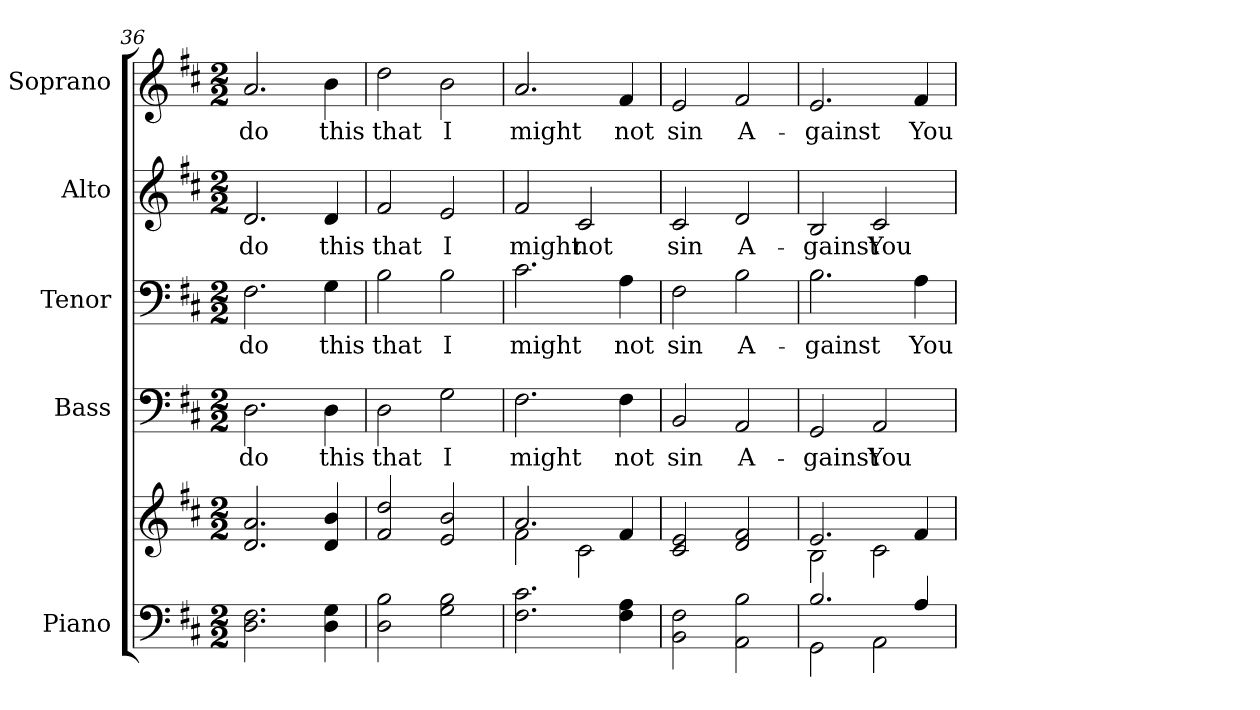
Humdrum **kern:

**kern	**kern	**kern	**text	**kern	**text	**kern	**text	**kern	**text
*part5	*part5	*part4	*part4	*part3	*part3	*part2	*part2	*part1	*part1
*staff6	*staff5	*staff4	*staff4	*staff3	*staff3	*staff2	*staff2	*staff1	*staff1
*I"Piano	*	*I"Bass	*	*I"Tenor	*	*I"Alto	*	*I"Soprano	*
*I'Pno.	*	*I'B.	*	*I'T.	*	*I'A.	*	*I'S.	*
*clefF4	*clefG2	*clefF4	*	*clefF4	*	*clefG2	*	*clefG2	*
*k[f#c#]	*k[f#c#]	*k[f#c#]	*	*k[f#c#]	*	*k[f#c#]	*	*k[f#c#]	*
*D:	*D:	*D:	*	*D:	*	*D:	*	*D:	*
*M2/2	*M2/2	*M2/2	*	*M2/2	*	*M2/2	*	*M2/2	*
=36	=36	=36	=36	=36	=36	=36	=36	=36	=36
!	!	!	!LO:LY:b:color=#000000	!	!	!	!	!	!
!	!	!	!	!	!LO:LY:b:color=#000000	!	!	!	!
!	!	!	!	!	!	!	!LO:LY:b:color=#000000	!	!
!	!	!	!	!	!	!	!	!	!LO:LY:b:color=#000000
2.Di\ 2.F#i	2.di/ 2.ai	2.Di\	do	2.F#i\	do	2.di/	do	2.ai/	do
!	!	!	!LO:LY:b:color=#000000	!	!	!	!	!	!
!	!	!	!	!	!LO:LY:b:color=#000000	!	!	!	!
!	!	!	!	!	!	!	!LO:LY:b:color=#000000	!	!
!	!	!	!	!	!	!	!	!	!LO:LY:b:color=#000000
4Di\ 4Gi	4di/ 4bi	4Di\	this	4Gi\	this	4di/	this	4bi\	this
=37	=37	=37	=37	=37	=37	=37	=37	=37	=37
!	!	!	!LO:LY:b:color=#000000	!	!	!	!	!	!
!	!	!	!	!	!LO:LY:b:color=#000000	!	!	!	!
!	!	!	!	!	!	!	!LO:LY:b:color=#000000	!	!
!	!	!	!	!	!	!	!	!	!LO:LY:b:color=#000000
2Di\ 2Bi	2f#i/ 2ddi	2Di\	that	2Bi\	that	2f#i/	that	2ddi\	that
!	!	!	!LO:LY:b:color=#000000	!	!	!	!	!	!
!	!	!	!	!	!LO:LY:b:color=#000000	!	!	!	!
!	!	!	!	!	!	!	!LO:LY:b:color=#000000	!	!
!	!	!	!	!	!	!	!	!	!LO:LY:b:color=#000000
2Gi\ 2Bi	2ei/ 2bi	2Gi\	I	2Bi\	I	2ei/	I	2bi\	I
=38	=38	=38	=38	=38	=38	=38	=38	=38	=38
*	*^	*	*	*	*	*	*	*	*
!	!	!	!	!LO:LY:b:color=#000000	!	!	!	!	!	!
!	!	!	!	!	!	!LO:LY:b:color=#000000	!	!	!	!
!	!	!	!	!	!	!	!	!LO:LY:b:color=#000000	!	!
!	!	!	!	!	!	!	!	!	!	!LO:LY:b:color=#000000
2.F#i\ 2.c#i	2.ai/	2f#i\	2.F#i\	might	2.c#i\	might	2f#i/	might	2.ai/	might
!	!	!	!	!	!	!	!	!LO:LY:b:color=#000000	!	!
.	.	2c#i\	.	.	.	.	2c#i/	not	.	.
!	!	!	!	!LO:LY:b:color=#000000	!	!	!	!	!	!
!	!	!	!	!	!	!LO:LY:b:color=#000000	!	!	!	!
!	!	!	!	!	!	!	!	!	!	!LO:LY:b:color=#000000
4F#i\ 4Ai	4f#i/	.	4F#i\	not	4Ai\	not	.	.	4f#i/	not
*	*v	*v	*	*	*	*	*	*	*	*
!!LO:PB:g=z
=39	=39	=39	=39	=39	=39	=39	=39	=39	=39
!	!	!	!LO:LY:b:color=#000000	!	!	!	!	!	!
!	!	!	!	!	!LO:LY:b:color=#000000	!	!	!	!
!	!	!	!	!	!	!	!LO:LY:b:color=#000000	!	!
!	!	!	!	!	!	!	!	!	!LO:LY:b:color=#000000
2BBi\ 2F#i	2c#i/ 2ei	2BBi/	sin	2F#i\	sin	2c#i/	sin	2ei/	sin
!	!	!	!LO:LY:b:color=#000000	!	!	!	!	!	!
!	!	!	!	!	!LO:LY:b:color=#000000	!	!	!	!
!	!	!	!	!	!	!	!LO:LY:b:color=#000000	!	!
!	!	!	!	!	!	!	!	!	!LO:LY:b:color=#000000
2AAi\ 2Bi	2di/ 2f#i	2AAi/	A-	2Bi\	A-	2di/	A-	2f#i/	A-
=40	=40	=40	=40	=40	=40	=40	=40	=40	=40
*^	*^	*	*	*	*	*	*	*	*
!	!	!	!	!	!LO:LY:b:color=#000000	!	!	!	!	!	!
!	!	!	!	!	!	!	!LO:LY:b:color=#000000	!	!	!	!
!	!	!	!	!	!	!	!	!	!LO:LY:b:color=#000000	!	!
!	!	!	!	!	!	!	!	!	!	!	!LO:LY:b:color=#000000
2.Bi/	2GGi\	2.ei/	2Bi\	2GGi/	-gainst	2.Bi\	-gainst	2Bi/	-gainst	2.ei/	-gainst
!	!	!	!	!	!LO:LY:b:color=#000000	!	!	!	!	!	!
!	!	!	!	!	!	!	!	!	!LO:LY:b:color=#000000	!	!
.	2AAi\	.	2c#i\	2AAi/	You	.	.	2c#i/	You	.	.
!	!	!	!	!	!	!	!LO:LY:b:color=#000000	!	!	!	!
!	!	!	!	!	!	!	!	!	!	!	!LO:LY:b:color=#000000
4Ai/	.	4f#i/	.	.	.	4Ai\	You	.	.	4f#i/	You
*v	*v	*	*	*	*	*	*	*	*	*	*
*	*v	*v	*	*	*	*	*	*	*	*
=	=	=	=	=	=	=	=	=	=
*-	*-	*-	*-	*-	*-	*-	*-	*-	*-
